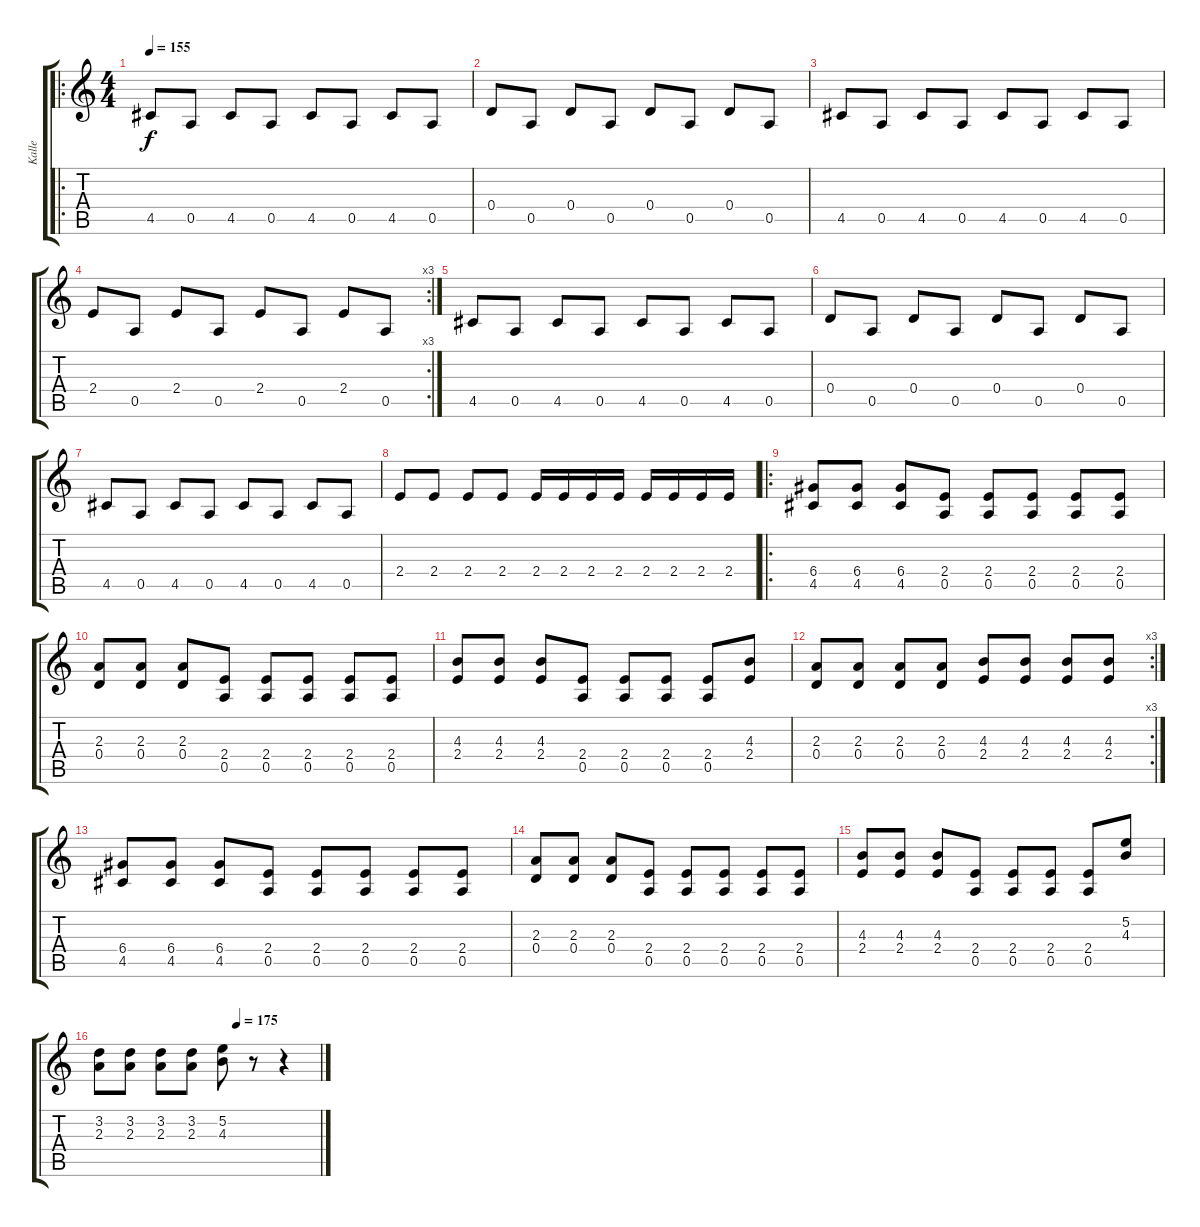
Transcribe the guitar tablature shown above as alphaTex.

\track ("Kalle" "Kalle") {instrument distortionguitar}
\staff {score tabs}
\tuning (E4 B3 G3 D3 A2 E2) {hide}
\ro
\ts (4 4)
\tempo 155
\clef g2
\ks c
4.5.8{dy f instrument electricguitarclean} 0.5.8 4.5.8 0.5.8 4.5.8 0.5.8 4.5.8 0.5.8 |
0.4.8 0.5.8 0.4.8 0.5.8 0.4.8 0.5.8 0.4.8 0.5.8 |
4.5.8 0.5.8 4.5.8 0.5.8 4.5.8 0.5.8 4.5.8 0.5.8 |
\rc 3
2.4.8 0.5.8 2.4.8 0.5.8 2.4.8 0.5.8 2.4.8 0.5.8 |
4.5.8 0.5.8 4.5.8 0.5.8 4.5.8 0.5.8 4.5.8 0.5.8 |
0.4.8 0.5.8 0.4.8 0.5.8 0.4.8 0.5.8 0.4.8 0.5.8 |
4.5.8 0.5.8 4.5.8 0.5.8 4.5.8 0.5.8 4.5.8 0.5.8 |
2.4.8{instrument distortionguitar} 2.4.8 2.4.8 2.4.8 2.4.16 2.4.16 2.4.16 2.4.16 2.4.16 2.4.16 2.4.16 2.4.16 |
\ro
(6.4 4.5).8 (6.4 4.5).8 (6.4 4.5).8 (2.4 0.5).8 (2.4 0.5).8 (2.4 0.5).8 (2.4 0.5).8 (2.4 0.5).8 |
(2.3 0.4).8 (2.3 0.4).8 (2.3 0.4).8 (2.4 0.5).8 (2.4 0.5).8 (2.4 0.5).8 (2.4 0.5).8 (2.4 0.5).8 |
(4.3 2.4).8 (4.3 2.4).8 (4.3 2.4).8 (2.4 0.5).8 (2.4 0.5).8 (2.4 0.5).8 (2.4 0.5).8 (4.3 2.4).8 |
\rc 3
(2.3 0.4).8 (2.3 0.4).8 (2.3 0.4).8 (2.3 0.4).8 (4.3 2.4).8 (4.3 2.4).8 (4.3 2.4).8 (4.3 2.4).8 |
(6.4 4.5).8 (6.4 4.5).8 (6.4 4.5).8 (2.4 0.5).8 (2.4 0.5).8 (2.4 0.5).8 (2.4 0.5).8 (2.4 0.5).8 |
(2.3 0.4).8 (2.3 0.4).8 (2.3 0.4).8 (2.4 0.5).8 (2.4 0.5).8 (2.4 0.5).8 (2.4 0.5).8 (2.4 0.5).8 |
(4.3 2.4).8 (4.3 2.4).8 (4.3 2.4).8 (2.4 0.5).8 (2.4 0.5).8 (2.4 0.5).8 (2.4 0.5).8 (5.2 4.3).8 |
\tempo (175 0.625)
(3.2 2.3).8 (3.2 2.3).8 (3.2 2.3).8 (3.2 2.3).8 (5.2 4.3).8 r.8 r.4
